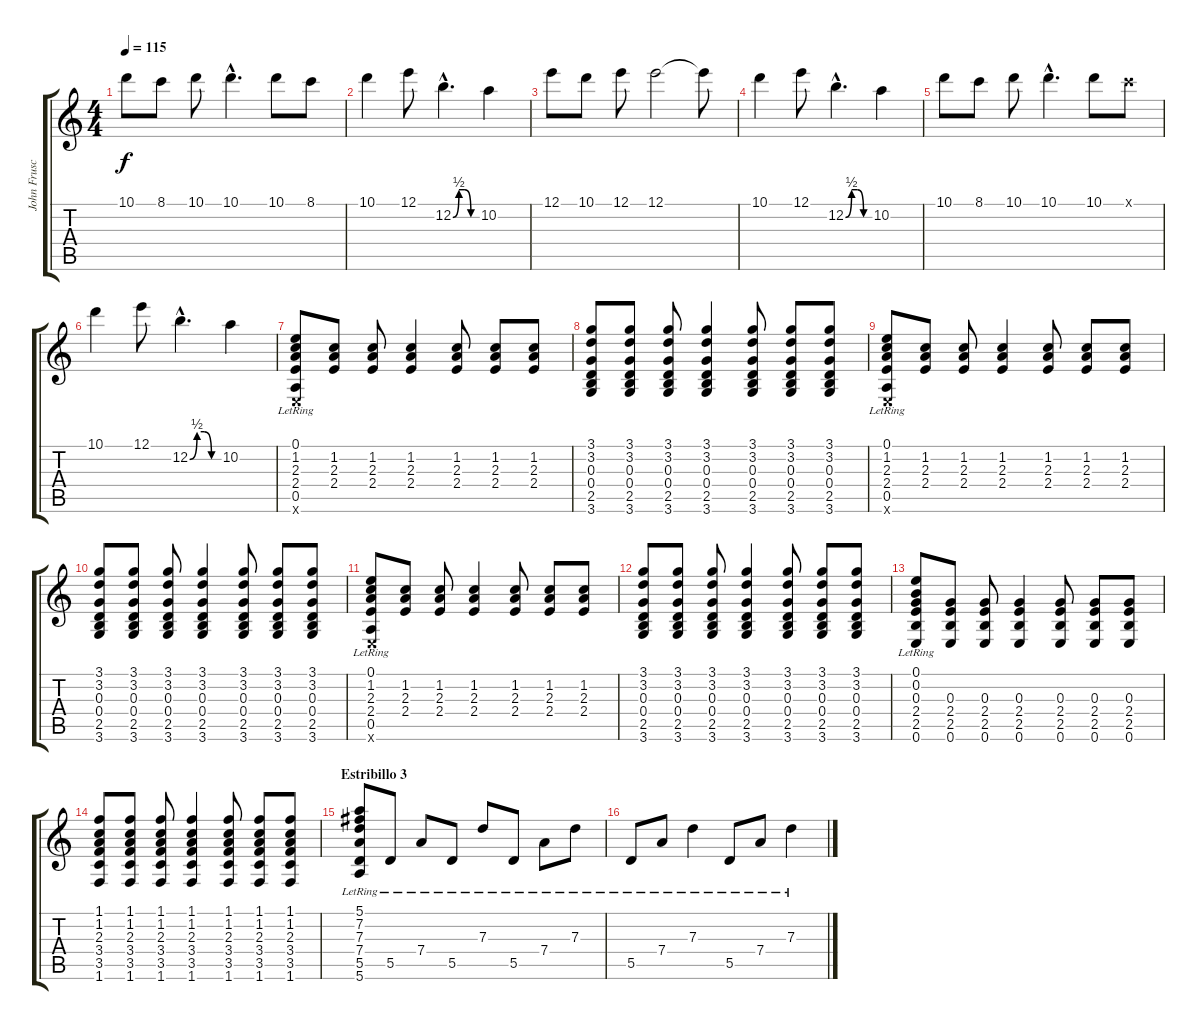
\track ("John Frusciante" "John Frusc") {instrument electricguitarjazz}
\staff {score tabs}
\tuning (E4 B3 G3 D3 A2 E2) {hide}
\ts (4 4)
\tempo 115
\clef g2
\ks c
10.1.8{dy f} 8.1.8 10.1.8 10.1{hac}.4{d} 10.1.8 8.1.8 |
10.1.4 12.1.8 12.2{be (custom 0 0 15 2 30 2 45 0 60 0) hac}.4{d} 10.2.4 |
12.1.8 10.1.8 12.1.8 12.1.2 12.1{t}.8 |
10.1.4 12.1.8 12.2{be (custom 0 0 15 2 30 2 45 0 60 0) hac}.4{d} 10.2.4 |
10.1.8 8.1.8 10.1.8 10.1{hac}.4{d} 10.1.8 8.1{x}.8 |
10.1.4 12.1.8 12.2{be (custom 0 0 15 2 30 2 45 0 60 0) hac}.4{d} 10.2.4 |
(0.1{lr} 1.2 2.3 2.4 0.5{lr} 0.6{x}).8{volume 12} (1.2 2.3 2.4).8 (1.2 2.3 2.4).8 (1.2 2.3 2.4).4 (1.2 2.3 2.4).8 (1.2 2.3 2.4).8 (1.2 2.3 2.4).8 |
(3.1 3.2 0.3 0.4 2.5 3.6).8 (3.1 3.2 0.3 0.4 2.5 3.6).8 (3.1 3.2 0.3 0.4 2.5 3.6).8 (3.1 3.2 0.3 0.4 2.5 3.6).4 (3.1 3.2 0.3 0.4 2.5 3.6).8 (3.1 3.2 0.3 0.4 2.5 3.6).8 (3.1 3.2 0.3 0.4 2.5 3.6).8 |
(0.1{lr} 1.2 2.3 2.4 0.5{lr} 0.6{x}).8 (1.2 2.3 2.4).8 (1.2 2.3 2.4).8 (1.2 2.3 2.4).4 (1.2 2.3 2.4).8 (1.2 2.3 2.4).8 (1.2 2.3 2.4).8 |
(3.1 3.2 0.3 0.4 2.5 3.6).8 (3.1 3.2 0.3 0.4 2.5 3.6).8 (3.1 3.2 0.3 0.4 2.5 3.6).8 (3.1 3.2 0.3 0.4 2.5 3.6).4 (3.1 3.2 0.3 0.4 2.5 3.6).8 (3.1 3.2 0.3 0.4 2.5 3.6).8 (3.1 3.2 0.3 0.4 2.5 3.6).8 |
(0.1{lr} 1.2 2.3 2.4 0.5{lr} 0.6{x}).8{volume 12} (1.2 2.3 2.4).8 (1.2 2.3 2.4).8 (1.2 2.3 2.4).4 (1.2 2.3 2.4).8 (1.2 2.3 2.4).8 (1.2 2.3 2.4).8 |
(3.1 3.2 0.3 0.4 2.5 3.6).8 (3.1 3.2 0.3 0.4 2.5 3.6).8 (3.1 3.2 0.3 0.4 2.5 3.6).8 (3.1 3.2 0.3 0.4 2.5 3.6).4 (3.1 3.2 0.3 0.4 2.5 3.6).8 (3.1 3.2 0.3 0.4 2.5 3.6).8 (3.1 3.2 0.3 0.4 2.5 3.6).8 |
(0.1{lr} 0.2{lr} 0.3 2.4 2.5 0.6).8 (0.3 2.4 2.5 0.6).8 (0.3 2.4 2.5 0.6).8 (0.3 2.4 2.5 0.6).4 (0.3 2.4 2.5 0.6).8 (0.3 2.4 2.5 0.6).8 (0.3 2.4 2.5 0.6).8 |
(1.1 1.2 2.3 3.4 3.5 1.6).8 (1.1 1.2 2.3 3.4 3.5 1.6).8 (1.1 1.2 2.3 3.4 3.5 1.6).8 (1.1 1.2 2.3 3.4 3.5 1.6).4 (1.1 1.2 2.3 3.4 3.5 1.6).8 (1.1 1.2 2.3 3.4 3.5 1.6).8 (1.1 1.2 2.3 3.4 3.5 1.6).8 |
\section ("" "Estribillo 3")
(5.1{lr} 7.2{lr} 7.3{lr} 7.4{lr} 5.5{lr} 5.6).8 5.5{lr}.8 7.4{lr}.8 5.5{lr}.8 7.3{lr}.8 5.5{lr}.8 7.4{lr}.8 7.3{lr}.8 |
5.5{lr}.8 7.4{lr}.8 7.3{lr}.4 5.5{lr}.8 7.4{lr}.8 7.3{lr}.4
